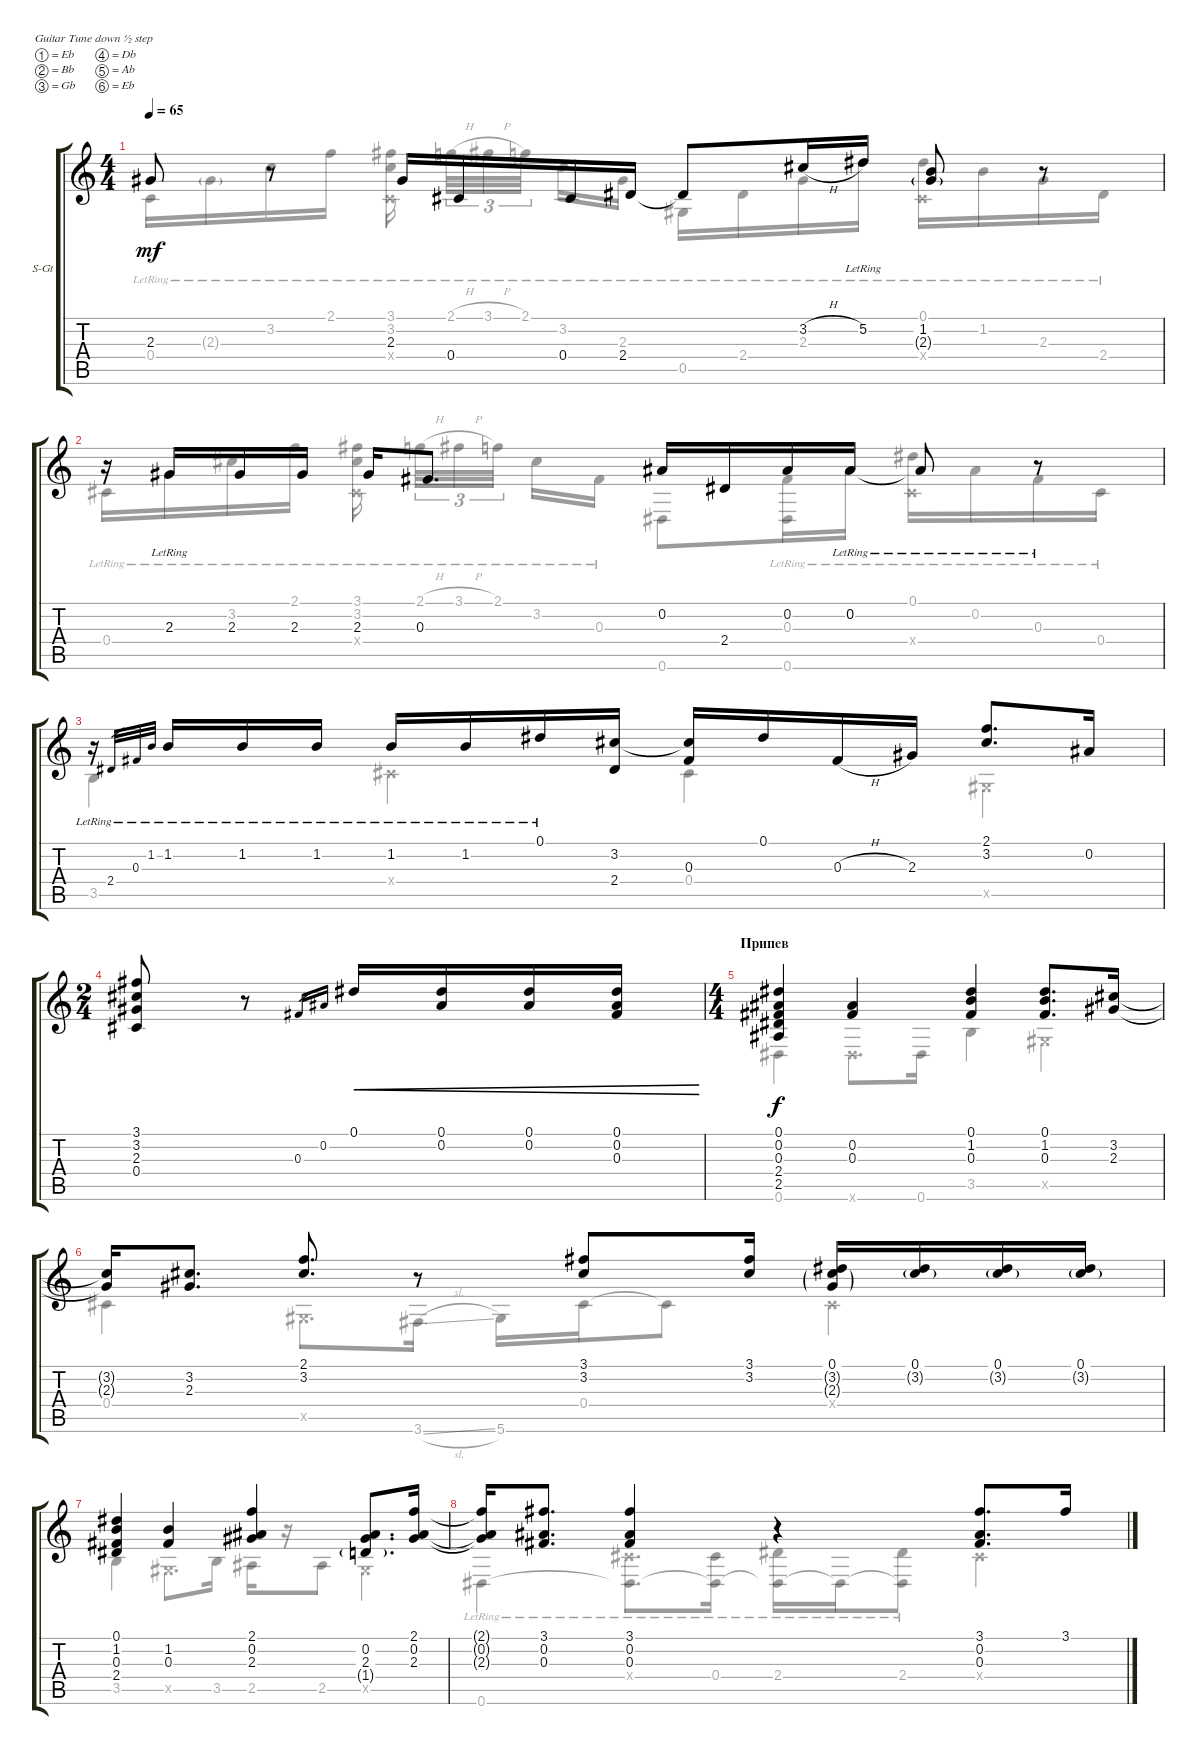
\defaultSystemsLayout 4
\bracketExtendMode groupsimilarinstruments
\firstSystemTrackNameOrientation horizontal
\otherSystemsTrackNameOrientation horizontal
\track ("Steel Guitar" "S-Gt") {instrument acousticguitarsteel}
\staff {score tabs}
\tuning (Eb4 Bb3 Gb3 Db3 Ab2 Eb2)
\voice
\ts (4 4)
\tempo 65
\clef g2
\ks c
2.3{t}.8{dy mf} r.8 2.3.16 0.4.16 0.4.16 2.4.16 2.4{t}.8 3.2{h}.16 5.2{lr}.16 (1.2 2.3{g}).8 r.8 |
r.16 2.3{lr}.16 2.3.16 2.3.16 2.3.16 0.3.8{d} 0.2.16 2.4.16 0.2.16 0.2{lr}.16 0.2{lr t}.8 r.8 |
r.16 2.4{lr}.32{gr} 0.3{lr}.32{gr} 1.2{lr}.32{gr} 1.2{lr}.16 1.2{lr}.16 1.2{lr}.16 1.2{lr}.16 1.2{lr}.16 0.1{lr}.16 (2.4 3.2).16 (0.3 3.2{t}).16 0.1.16 0.3{h}.16 2.3.16 (2.1 3.2).8{d} 0.2.16 |
\ts (2 4)
(3.2 2.3 3.1 0.4).8 r.8 0.3.16{gr} 0.2.16{gr} 0.1.16{cre} (0.1 0.2).16{cre} (0.1 0.2).16{cre} (0.1 0.2 0.3).16{cre} |
\ts (4 4)
\section ("" "Припев")
(0.1 0.2 0.3 2.5 2.4).4{dy f} (0.2 0.3).4 (0.1 1.2 0.3).4 (1.2 0.3 0.1).8{d} (3.2 2.3).16 |
(3.2{t} 2.3{t}).16 (3.2 2.3).8{d} (2.1 3.2).8{d} r.8 (3.1 3.2).8 (3.1 3.2).16 (0.1 3.2{g} 2.3{g}).16 (0.1 3.2{g}).16 (0.1 3.2{g}).16 (0.1 3.2{g}).16 |
(0.1 1.2 0.3 2.4).4 (1.2 0.3).4 (2.1 0.2 2.3).4 (0.2 2.3 1.4{g}).8{d} (2.1 0.2 2.3).16 |
(2.1{t} 0.2{t} 2.3{t}).16 (3.1 0.2 0.3).8{d} (0.2 0.3 3.1).4 r.4 (3.1 0.2 0.3).8{d} 3.1.16
\voice
\clef g2
\ottava regular
\simile none
\ks c
0.4{lr}.16{dy mf} 2.3{g lr}.16 3.2{lr}.16 2.1{lr}.16 (3.1{lr} 0.4{x} 3.2).16 2.1{h lr}.32{tu (3 2)} 3.1{h lr}.32{tu (3 2)} 2.1{lr}.32{tu (3 2)} 3.2{lr}.16 2.3{lr}.16 0.5{lr}.16 2.4{lr}.16 2.3{lr}.16 5.2{lr}.16 (0.1{lr} 0.4{x}).16 1.2{lr}.16 2.3{lr}.16 2.4{lr}.16 |
0.4{lr}.16 2.3{lr}.16 3.2{lr}.16 2.1{lr}.16 (3.1{lr} 0.4{x} 3.2).16 2.1{h lr}.32{tu (3 2)} 3.1{h lr}.32{tu (3 2)} 2.1{lr}.32{tu (3 2)} 3.2{lr}.16 0.3{lr}.16 0.6.8 (0.6 0.3{lr}).16 0.2{lr}.16 (0.1{lr} 0.4{x}).16 0.2{lr}.16 0.3{lr}.16 0.4{lr}.16 |
3.5.4 0.4{x}.4 0.4.4 0.5{x}.4 |
|
0.6.4{dy f} 0.6{x}.8{d} 0.6.16 3.5.4 0.5{x}.4 |
0.4.4 0.5{x}.8{d} 3.6{sl}.16 5.6.16 0.4.16 0.4{t}.8 0.4{x}.4 |
3.5.4 0.5{x}.8{d} 3.5.16 2.5.16 r.16 2.5.8 0.5{x}.4 |
0.6{lr}.4 (0.4{x} 0.6{lr t}).8{d} (0.4 0.6{lr t}).16 (2.4 0.6{lr t}).16 0.6{lr t}.16 (2.4 0.6{lr t}).8 0.4{x}.4
